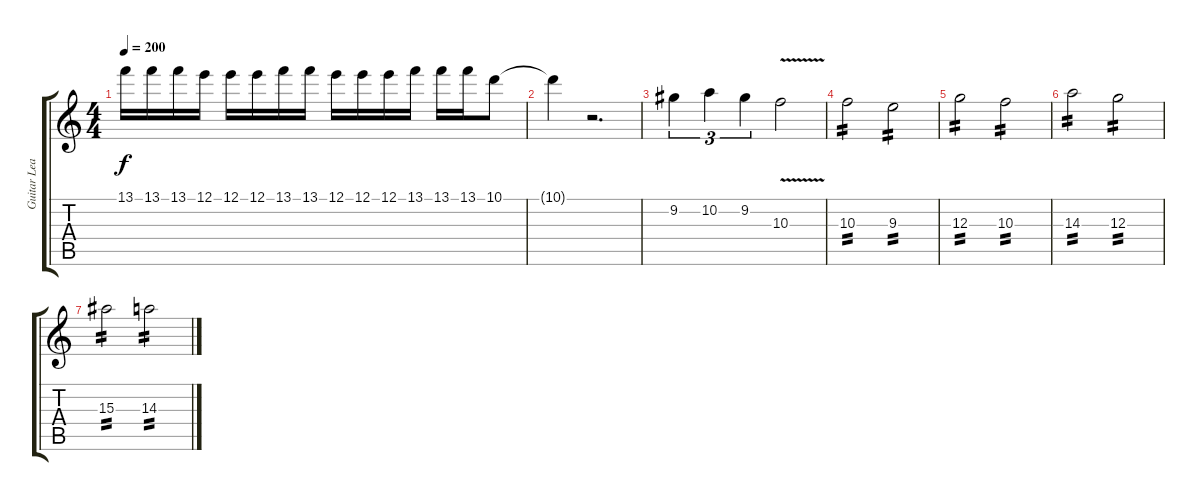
\track ("Guitar Lead" "Guitar Lea") {instrument electricguitarmuted}
\staff {score tabs}
\tuning (E4 B3 G3 D3 A2 D2) {hide}
\ts (4 4)
\tempo 200
\clef g2
\ks c
13.1.16{dy f} 13.1.16 13.1.16 12.1.16 12.1.16 12.1.16 13.1.16 13.1.16 12.1.16 12.1.16 12.1.16 13.1.16 13.1.16 13.1.16 10.1.8 |
10.1{t}.4 r.2{d} |
9.2.4{tu (3 2)} 10.2.4{tu (3 2)} 9.2.4{tu (3 2)} 10.3{v}.2 |
10.3.2{tp 2 volume 16} 9.3.2{tp 2} |
12.3.2{tp 2} 10.3.2{tp 2} |
14.3.2{tp 2} 12.3.2{tp 2} |
15.3.2{tp 2} 14.3.2{tp 2}
